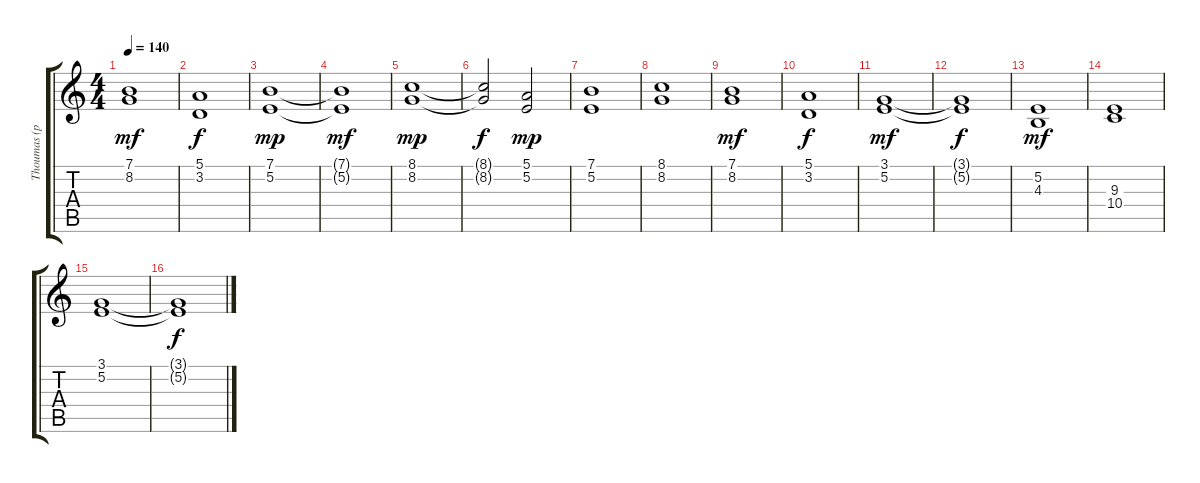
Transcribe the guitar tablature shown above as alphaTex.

\track ("Thoumas (pads)" "Thoumas (p") {instrument pad4choir}
\staff {score tabs}
\tuning (E4 B3 G3 D3 A2 E2) {hide}
\ts (4 4)
\tempo 140
\clef g2
\ks aminor
(7.1 8.2).1{dy mf} |
(5.1 3.2).1{dy f} |
(7.1 5.2).1{dy mp} |
(7.1{t} 5.2{t}).1{dy mf} |
(8.1 8.2).1{dy mp} |
(8.1{t} 8.2{t}).2{dy f} (5.1 5.2).2{dy mp} |
(7.1 5.2).1 |
(8.1 8.2).1 |
(7.1 8.2).1{dy mf} |
(5.1 3.2).1{dy f} |
\ks c
(3.1 5.2).1{dy mf} |
(3.1{t} 5.2{t}).1{dy f} |
(5.2 4.3).1{dy mf} |
(9.3 10.4).1 |
(3.1 5.2).1 |
(3.1{t} 5.2{t}).1{dy f}
